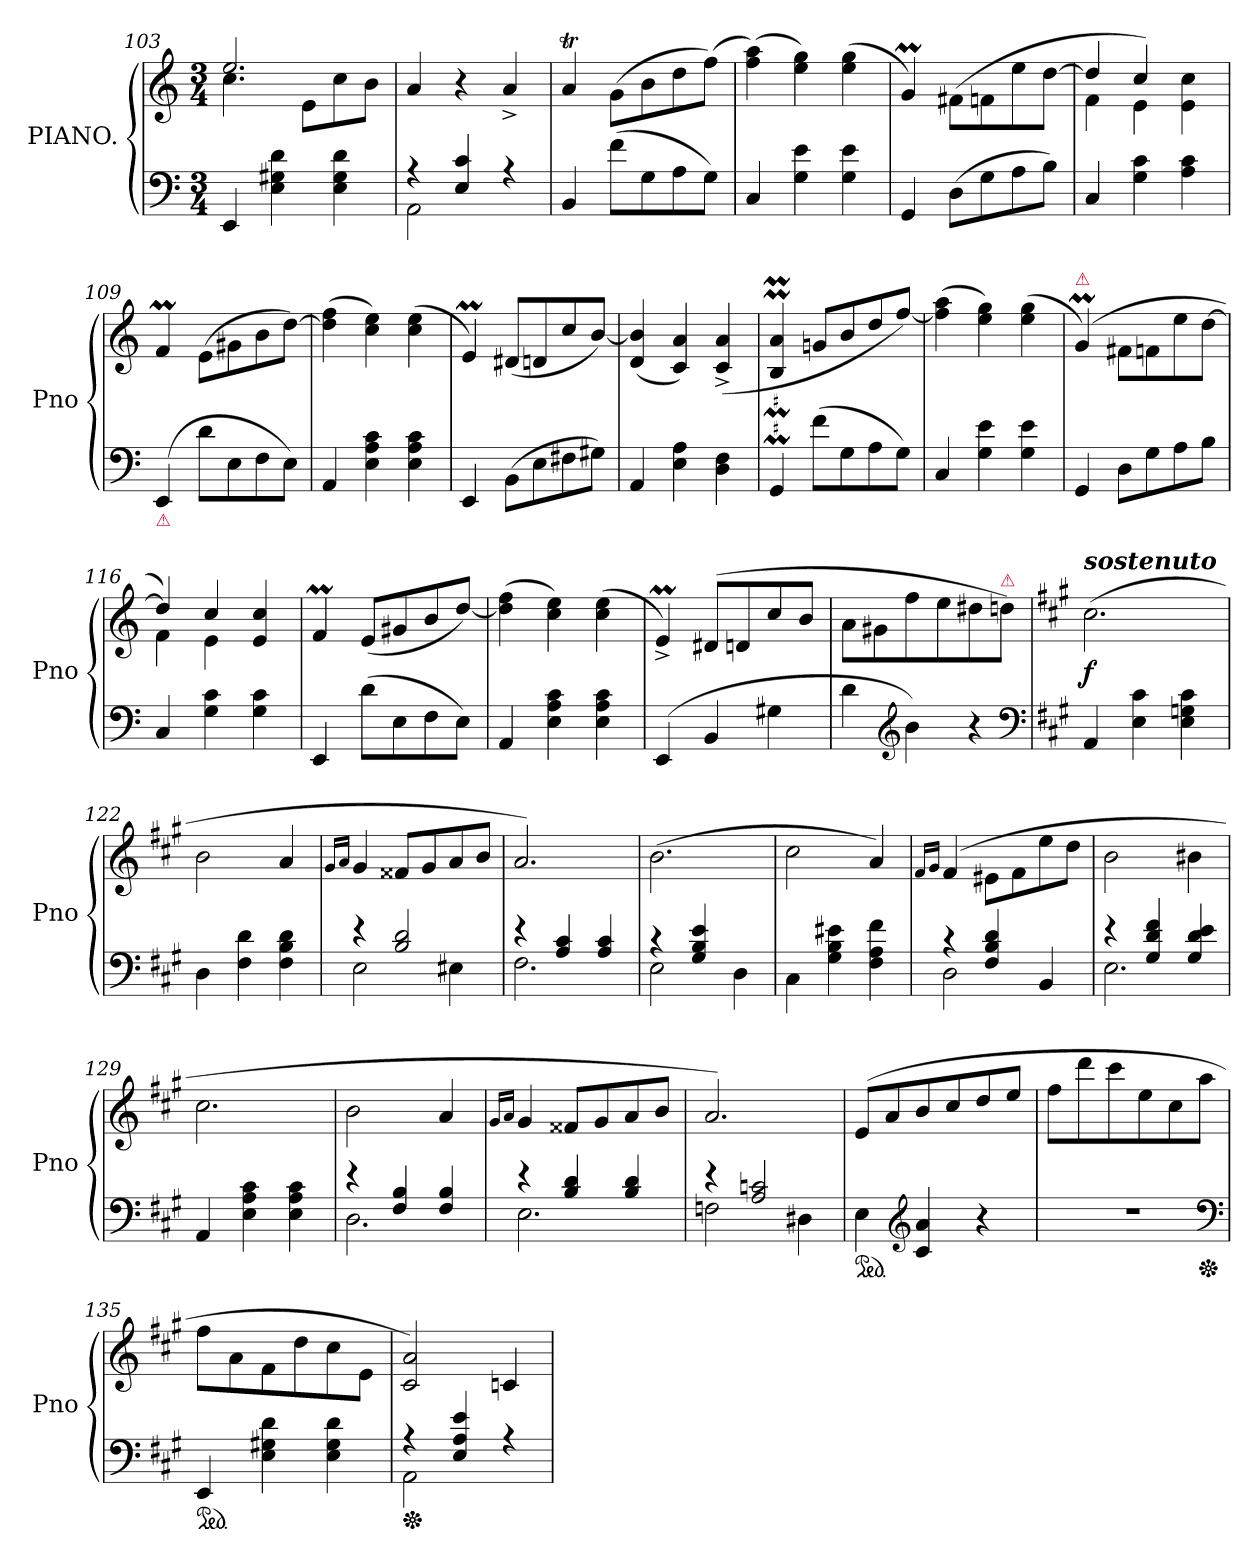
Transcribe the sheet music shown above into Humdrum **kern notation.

**kern	**kern	**dynam
*part1	*part1	*part1
*staff2	*staff1	*staff1/2
*I"PIANO.	*	*
*I'Pno	*	*
*clefF4	*clefG2	*
*k[]	*k[]	*
*M3/4	*M3/4	*
=103	=103	=103
*	*^	*
4EE	2.ee	4.cc	.
4E 4G#X 4d	.	.	.
.	.	8eL	.
4E 4G# 4d	.	8cc	.
.	.	8bJ	.
*	*v	*v	*
=104	=104	=104
*^	*	*
4rA	2AA	4a/	.
4E 4c	.	4r	.
4rA	4ryy	4a^>/	.
*v	*v	*	*
=105	=105	=105
4BB/	4aT/	.
(>8fL	(>8gL	.
8G	8b	.
8A	8dd	.
8GJ)	(>8ffJ)	.
=106	=106	=106
4C/	(>4ff 4aa)	.
4G 4e	4ee 4gg)	.
4G 4e	(>4ee 4gg	.
=107	=107	=107
4GG	4gM/)	.
(>8DL	(>8f#X\L	.
8G	8fn	.
8A	8ee	.
8BJ)	[8ddJ	.
=108	=108	=108
*	*^	*
4C/	4dd]	4f	.
4G 4c	4cc)	4e	.
4A 4c	4e\ 4cc\	4ryy	.
=109	=109	=109	=109
!LO:TX:b:color=crimson:t=⚠	!	!	!
*	*v	*v	*
(>4EE	4fM/	.
8dL	(>8e\L	.
8E	8g#X	.
8F	8b	.
8EJ)	[8ddJ)	.
=110	=110	=110
4AA	(>4dd] 4ff	.
4E 4A 4c	4cc 4ee)	.
4E 4A 4c	(>4cc 4ee	.
=111	=111	=111
4EE	4em)	.
(>8BBL	(<8d#XL	.
8E	8dn	.
8F#X	8cc	.
8G#XJ)	[8bJ)	.
=112	=112	=112
4AA	(<4d 4b]	.
4E 4A	4c 4a)	.
4D 4F	(<4c^ 4a^	.
=113	=113	=113
4GG	4BM 4aM	.
(>8fL	8gn/L	.
8G	8b	.
8A	8dd	.
8GJ)	[8ffJ)	.
=114	=114	=114
4C/	(>4ff] 4aa	.
4G 4e	4ee 4gg)	.
4G 4e	(>4ee 4gg	.
=115	=115	=115
!	!LO:TX:a:color=crimson:t=⚠	!
4GG	(>4gM/)	.
8DL	8f#X\L	.
8G	8fn	.
8A	8ee	.
8BJ	[8ddJ	.
=116	=116	=116
*	*^	*
4C/	4dd])	4f	.
4G 4c	4cc	4e	.
4G 4c	4e 4cc	4ryy	.
*	*v	*v	*
=117	=117	=117
4EE	4fM	.
(>8dL	(<8eL	.
8E	8g#X	.
8F	8b	.
8EJ)	[8ddJ)	.
=118	=118	=118
4AA	(>4dd] 4ff	.
4E 4A 4c	4cc 4ee)	.
4E 4A 4c	(>4cc 4ee	.
=119	=119	=119
(>4EE	4em^>)	.
4BB	(>8d#X/L	.
.	8dn	.
4G#X	8cc	.
.	8bJ	.
=120	=120	=120
4d	8aL	.
.	8g#X	.
*clefG2	*	*
4b)	8ff	.
.	8ee	.
4r	8dd#X	.
!	!LO:TX:a:color=crimson:t=⚠	!
.	8ddnJ)	.
*clefF4	*	*
=121	=121	=121
*k[f#c#g#]	*k[f#c#g#]	*
!	!LO:TX:a:Bi:t=sostenuto	!
4AA	(>2.cc#	f
4E 4c#	.	.
4E 4Gn 4c#	.	.
=122	=122	=122
4D	2b	.
4F# 4d	.	.
4F# 4B 4d	4a	.
=123	=123	=123
.	16qqg#/LL	.
.	16qqa/JJ	.
*^	*	*
4re	2E	4g#/	.
2B 2d	.	8f##X/L	.
.	.	8g#	.
.	4E#X	8a	.
.	.	8bJ	.
=124	=124	=124	=124
4re	2.F#	2.a/)	.
4A 4c#	.	.	.
4A 4c#	.	.	.
=125	=125	=125	=125
4rc	2E	(>2.b	.
4G# 4B 4e	.	.	.
4ryy	4D	.	.
*v	*v	*	*
=126	=126	=126
4C#\	2cc#	.
4G# 4B 4e#X	.	.
4F# 4A 4f#	4a/)	.
=127	=127	=127
.	16qqf#/LL	.
.	16qqg#/JJ	.
*^	*	*
4rc	2D	(>4f#/	.
4F# 4B 4d	.	8e#X\L	.
.	.	8f#	.
4BB	4ryy	8ee	.
.	.	8ddJ	.
=128	=128	=128	=128
4re	2.E	2b	.
4G# 4d 4f#	.	.	.
4G# 4d 4e	.	4b#X	.
*v	*v	*	*
=129	=129	=129
4AA	2.cc#	.
4E 4A 4c#	.	.
4E 4A 4c#	.	.
=130	=130	=130
*^	*	*
4re	2.D	2b	.
4F# 4B	.	.	.
4F# 4B	.	4a/	.
=131	=131	=131	=131
.	.	16qqg#/LL	.
.	.	16qqa/JJ	.
4re	2.E	4g#	.
4B 4d	.	8f##XL	.
.	.	8g#	.
4B 4d	.	8a	.
.	.	8bJ	.
=132	=132	=132	=132
4re	2Fn	2.a/)	.
2A 2cn	.	.	.
.	4D#X	.	.
*v	*v	*	*
=133	=133	=133
*ped	*	*
4E	(>8eL	.
.	8a	.
*clefG2	*	*
4c# 4a	8b	.
.	8cc#	.
4r	8dd	.
.	8eeJ	.
=134	=134	=134
2.rdd	8ff#L	.
.	8ddd	.
.	8ccc#	.
.	8ee	.
.	8cc#	.
*Xped	*	*
.	8aaJ	.
*clefF4	*	*
=135	=135	=135
*ped	*	*
4EE	8ff#\L	.
.	8a	.
4E 4G#X 4d	8f#	.
.	8dd	.
4E 4G# 4d	8cc#	.
.	8eJ	.
=136	=136	=136
*^	*	*
*Xped	*	*	*
4rA	2AA	2c# 2a)	.
4E 4A 4e	.	.	.
4rA	4rEEyy	4cn	.
*v	*v	*	*
=	=	=
*-	*-	*-
